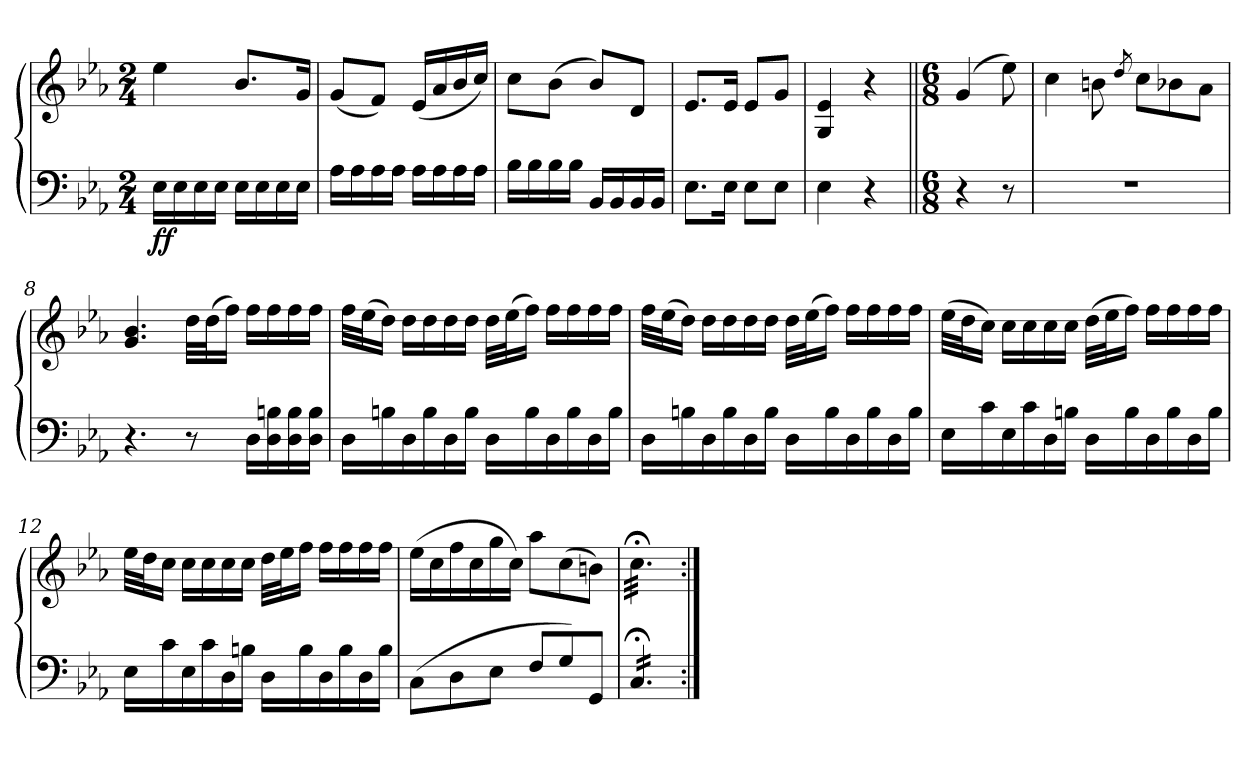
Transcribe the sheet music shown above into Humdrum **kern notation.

**kern	**kern	**dynam
*part1	*part1	*part1
*staff2	*staff1	*staff1/2
*clefF4	*clefG2	*
*k[b-e-a-]	*k[b-e-a-]	*
*M2/4	*M2/4	*
=1	=1	=1
!	!	!LO:DY:b=2
16E-\LL	4ee-\	ff
16E-\	.	.
16E-\	.	.
16E-\JJ	.	.
16E-\LL	8.b-/L	.
16E-\	.	.
16E-\	.	.
16E-\JJ	16g/Jk	.
=2	=2	=2
16A-\LL	(<8g/L	.
16A-\	.	.
16A-\	8f/J)	.
16A-\JJ	.	.
16A-\LL	(<16e-/LL	.
16A-\	16a-/	.
16A-\	16b-/	.
16A-\JJ	16cc/JJ)	.
=3	=3	=3
16B-\LL	8cc\L	.
16B-\	.	.
16B-\	(>8b-\J	.
16B-\JJ	.	.
16BB-/LL	8b-/L)	.
16BB-/	.	.
16BB-/	8d/J	.
16BB-/JJ	.	.
=4	=4	=4
8.E-\L	8.e-/L	.
16E-\Jk	16e-/Jk	.
8E-\L	8e-/L	.
8E-\J	8g/J	.
=5	=5	=5
4E-\	4G/ 4e-/	.
4r	4r	.
=6||	=6||	=6||
*M6/8	*M6/8	*
4r	(>4g/	.
8r	8ee-\)	.
!!LO:LB:g=z
=7	=7	=7
2.r	4cc\	.
.	8bn\	.
.	8qdd/	.
.	8cc\L	.
.	8b-X\	.
.	8a-\J	.
=8	=8	=8
4.r	4.g/ 4.b-/	.
8r	32dd\LLL	.
.	(>32dd\J	.
.	16ff\JJ)	.
16D\LL	16ff\LL	.
16D\ 16Bn\	16ff\	.
16D\ 16B\	16ff\	.
16D\ 16B\JJ	16ff\JJ	.
=9	=9	=9
16D\LL	32ff\LLL	.
.	(>32ee-\J	.
16Bn\	16dd\JJ)	.
16D\	16dd\LL	.
16B\	16dd\	.
16D\	16dd\	.
16B\JJ	16dd\JJ	.
16D\LL	32dd\LLL	.
.	(>32ee-\J	.
16B\	16ff\JJ)	.
16D\	16ff\LL	.
16B\	16ff\	.
16D\	16ff\	.
16B\JJ	16ff\JJ	.
=10	=10	=10
16D\LL	32ff\LLL	.
.	(>32ee-\J	.
16Bn\	16dd\JJ)	.
16D\	16dd\LL	.
16B\	16dd\	.
16D\	16dd\	.
16B\JJ	16dd\JJ	.
16D\LL	32dd\LLL	.
.	(>32ee-\J	.
16B\	16ff\JJ)	.
16D\	16ff\LL	.
16B\	16ff\	.
16D\	16ff\	.
16B\JJ	16ff\JJ	.
!!LO:LB:g=z
=11	=11	=11
16E-\LL	(>32ee-\LLL	.
.	32dd\J	.
16c\	16cc\JJ)	.
16E-\	16cc\LL	.
16c\	16cc\	.
16D\	16cc\	.
16Bn\JJ	16cc\JJ	.
16D\LL	(>32dd\LLL	.
.	32ee-\J	.
16B\	16ff\JJ)	.
16D\	16ff\LL	.
16B\	16ff\	.
16D\	16ff\	.
16B\JJ	16ff\JJ	.
=12	=12	=12
16E-\LL	32ee-\LLL	.
.	32dd\J	.
16c\	16cc\JJ	.
16E-\	16cc\LL	.
16c\	16cc\	.
16D\	16cc\	.
16Bn\JJ	16cc\JJ	.
16D\LL	32dd\LLL	.
.	32ee-\J	.
16B\	16ff\JJ	.
16D\	16ff\LL	.
16B\	16ff\	.
16D\	16ff\	.
16B\JJ	16ff\JJ	.
=13	=13	=13
(>8C\L	(>16ee-\LL	.
.	16cc\	.
8D\	16ff\	.
.	16cc\	.
8E-\J	16gg\	.
.	16cc\JJ)	.
8F/L	8aa-\L	.
8G/)	(>8cc\	.
8GG/J	8bn\J)	.
=14	=14	=14
*tremolo	*	*
*	*tremolo	*
16C;</LL	32cc;<\LLL	.
.	32cc;<\	.
16C;</	32cc;<\	.
.	32cc;<\	.
16C;</	32cc;<\	.
.	32cc;<\	.
16C;</	32cc;<\	.
.	32cc;<\	.
16C;</	32cc;<\	.
.	32cc;<\	.
16C;</JJ	32cc;<\	.
*Xtremolo	*	*
.	32cc;<\JJJ	.
*	*Xtremolo	*
=:|!	=:|!	=:|!
*-	*-	*-
